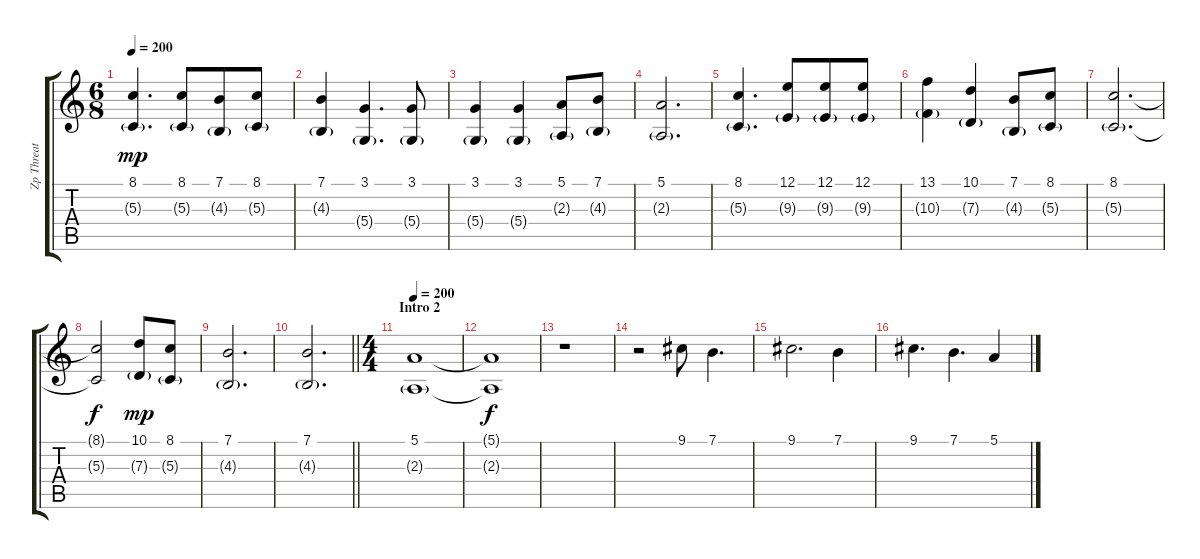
\track ("Zp Threat | Vocals" "Zp Threat ") {instrument clarinet}
\staff {score tabs}
\tuning (E4 B3 G3 D3 A2 E2) {hide}
\ts (6 8)
\tempo 200
\clef g2
\ks c
(8.1 5.3{g}).4{d dy mp} (8.1 5.3{g}).8 (7.1 4.3{g}).8 (8.1 5.3{g}).8 |
(7.1 4.3{g}).4 (3.1 5.4{g}).4{d} (3.1 5.4{g}).8 |
(3.1 5.4{g}).4 (3.1 5.4{g}).4 (5.1 2.3{g}).8 (7.1 4.3{g}).8 |
(5.1 2.3{g}).2{d} |
(8.1 5.3{g}).4{d} (12.1 9.3{g}).8 (12.1 9.3{g}).8 (12.1 9.3{g}).8 |
(13.1 10.3{g}).4 (10.1 7.3{g}).4 (7.1 4.3{g}).8 (8.1 5.3{g}).8 |
(8.1 5.3{g}).2{d} |
(8.1{t} 5.3{t}).2{dy f} (10.1 7.3{g}).8{dy mp} (8.1 5.3{g}).8 |
(7.1 4.3{g}).2{d} |
\barLineRight lightlight
(7.1 4.3{g}).2{d} |
\ts (4 4)
\section ("" "Intro 2")
\tempo 200
(5.1 2.3{g}).1 |
(5.1{t} 2.3{t}).1{dy f} |
r.1 |
r.2 9.1.8 7.1.4{d} |
9.1.2{d} 7.1.4 |
9.1.4{d} 7.1.4{d} 5.1.4
